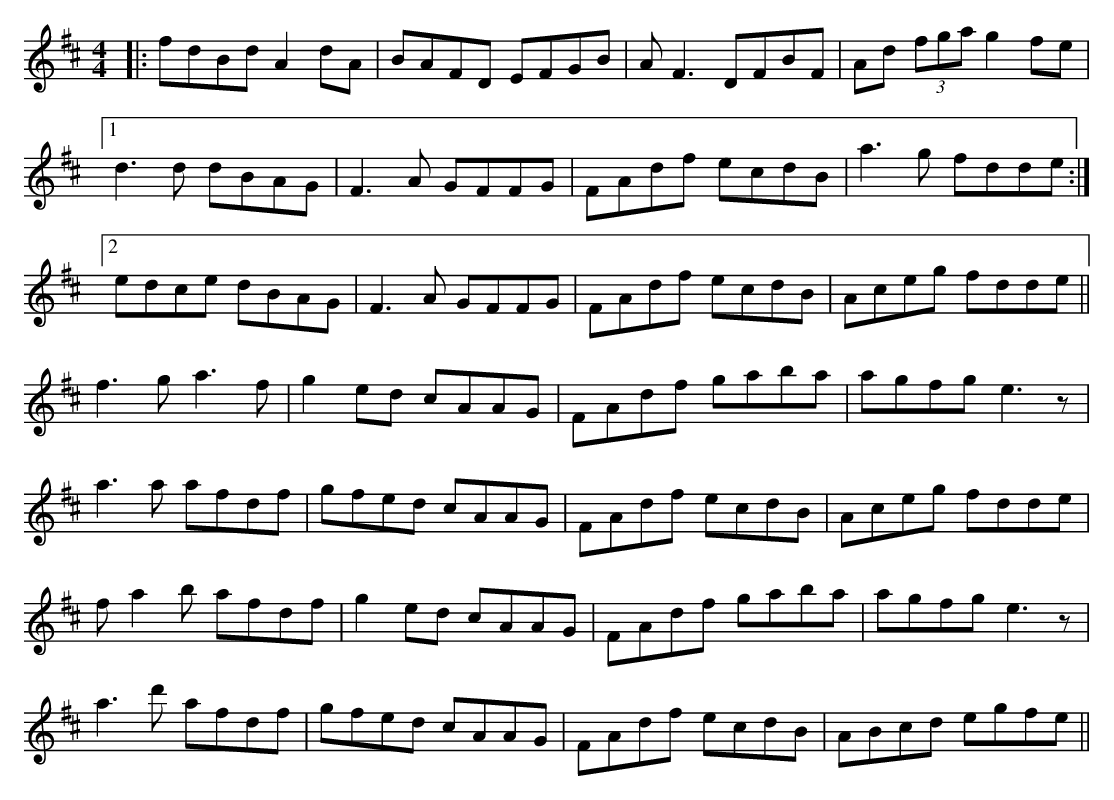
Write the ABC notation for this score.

X:1
M:4/4
K:D
|:fdBd A2 dA|BAFD EFGB|A F3 DFBF|Ad (3fga g2 fe|
[1 d3d dBAG|F3A GFFG|FAdf ecdB|a3g fdde:|
[2 edce dBAG|F3A GFFG|FAdf ecdB|Aceg fdde||
f3 g a3f|g2ed cAAG|FAdf gaba|agfg e3 z|
a3 a afdf|gfed cAAG|FAdf ecdB|Aceg fdde|
fa2b afdf|g2ed cAAG|FAdf gaba|agfg e3 z|
a3 d' afdf|gfed cAAG|FAdf ecdB|ABcd egfe||
